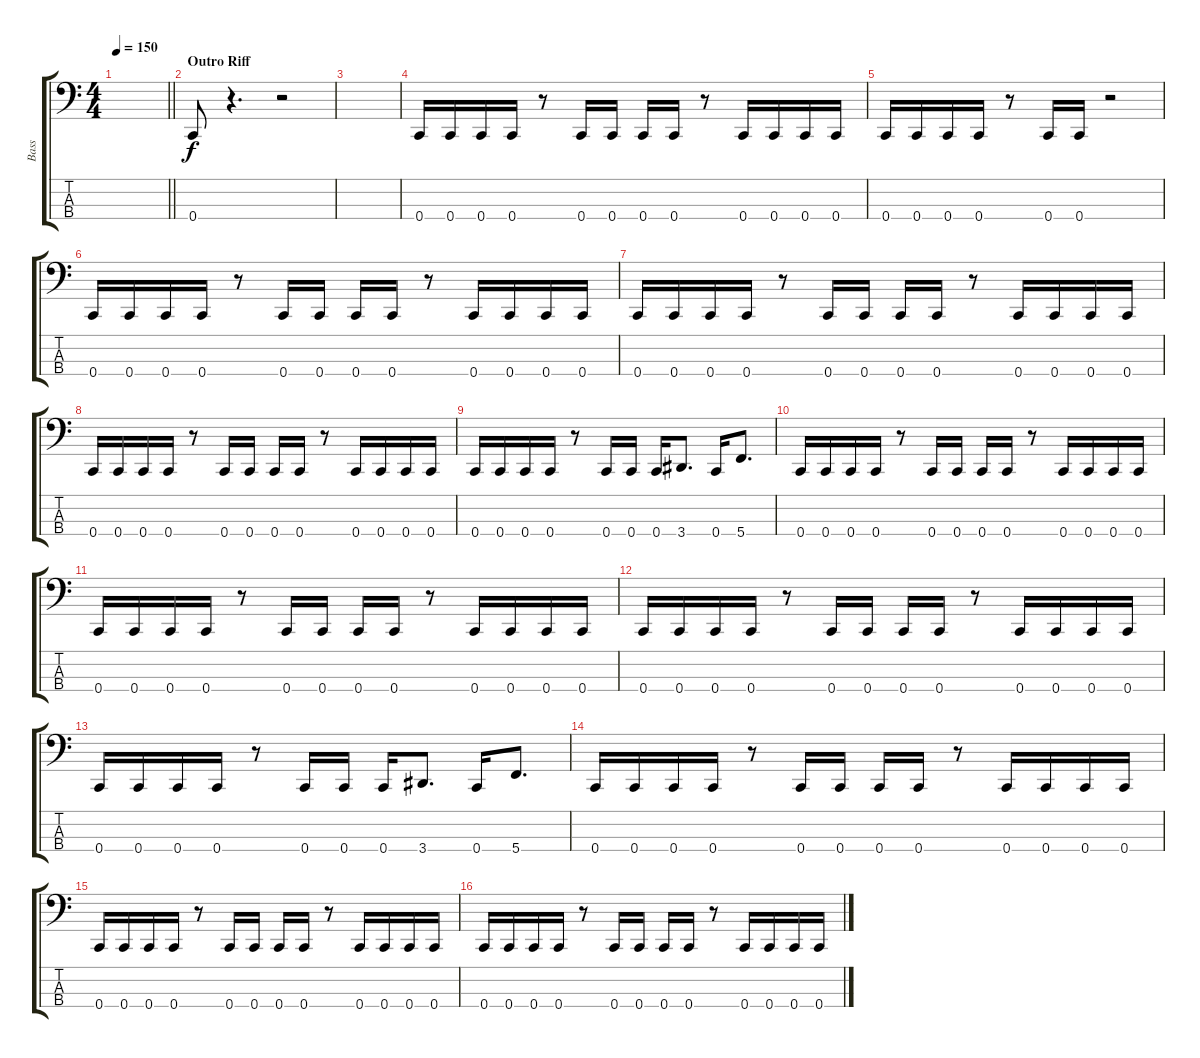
\track ("Bass" "Bass") {instrument electricbassfinger}
\staff {score tabs}
\tuning (F2 C2 G1 C1) {hide}
\ts (4 4)
\tempo 150
\clef f4
\barLineRight lightlight
\ks c
|
\section ("" "Outro Riff")
0.4.8 r.4{d} r.2 |
|
0.4.16 0.4.16 0.4.16 0.4.16 r.8 0.4.16 0.4.16 0.4.16 0.4.16 r.8 0.4.16 0.4.16 0.4.16 0.4.16 |
0.4.16 0.4.16 0.4.16 0.4.16 r.8 0.4.16 0.4.16 r.2 |
0.4.16 0.4.16 0.4.16 0.4.16 r.8 0.4.16 0.4.16 0.4.16 0.4.16 r.8 0.4.16 0.4.16 0.4.16 0.4.16 |
0.4.16 0.4.16 0.4.16 0.4.16 r.8 0.4.16 0.4.16 0.4.16 0.4.16 r.8 0.4.16 0.4.16 0.4.16 0.4.16 |
0.4.16 0.4.16 0.4.16 0.4.16 r.8 0.4.16 0.4.16 0.4.16 0.4.16 r.8 0.4.16 0.4.16 0.4.16 0.4.16 |
0.4.16 0.4.16 0.4.16 0.4.16 r.8 0.4.16 0.4.16 0.4.16 3.4.8{d} 0.4.16 5.4.8{d} |
0.4.16 0.4.16 0.4.16 0.4.16 r.8 0.4.16 0.4.16 0.4.16 0.4.16 r.8 0.4.16 0.4.16 0.4.16 0.4.16 |
0.4.16 0.4.16 0.4.16 0.4.16 r.8 0.4.16 0.4.16 0.4.16 0.4.16 r.8 0.4.16 0.4.16 0.4.16 0.4.16 |
0.4.16 0.4.16 0.4.16 0.4.16 r.8 0.4.16 0.4.16 0.4.16 0.4.16 r.8 0.4.16 0.4.16 0.4.16 0.4.16 |
0.4.16 0.4.16 0.4.16 0.4.16 r.8 0.4.16 0.4.16 0.4.16 3.4.8{d} 0.4.16 5.4.8{d} |
0.4.16 0.4.16 0.4.16 0.4.16 r.8 0.4.16 0.4.16 0.4.16 0.4.16 r.8 0.4.16 0.4.16 0.4.16 0.4.16 |
0.4.16 0.4.16 0.4.16 0.4.16 r.8 0.4.16 0.4.16 0.4.16 0.4.16 r.8 0.4.16 0.4.16 0.4.16 0.4.16 |
0.4.16 0.4.16 0.4.16 0.4.16 r.8 0.4.16 0.4.16 0.4.16 0.4.16 r.8 0.4.16 0.4.16 0.4.16 0.4.16
